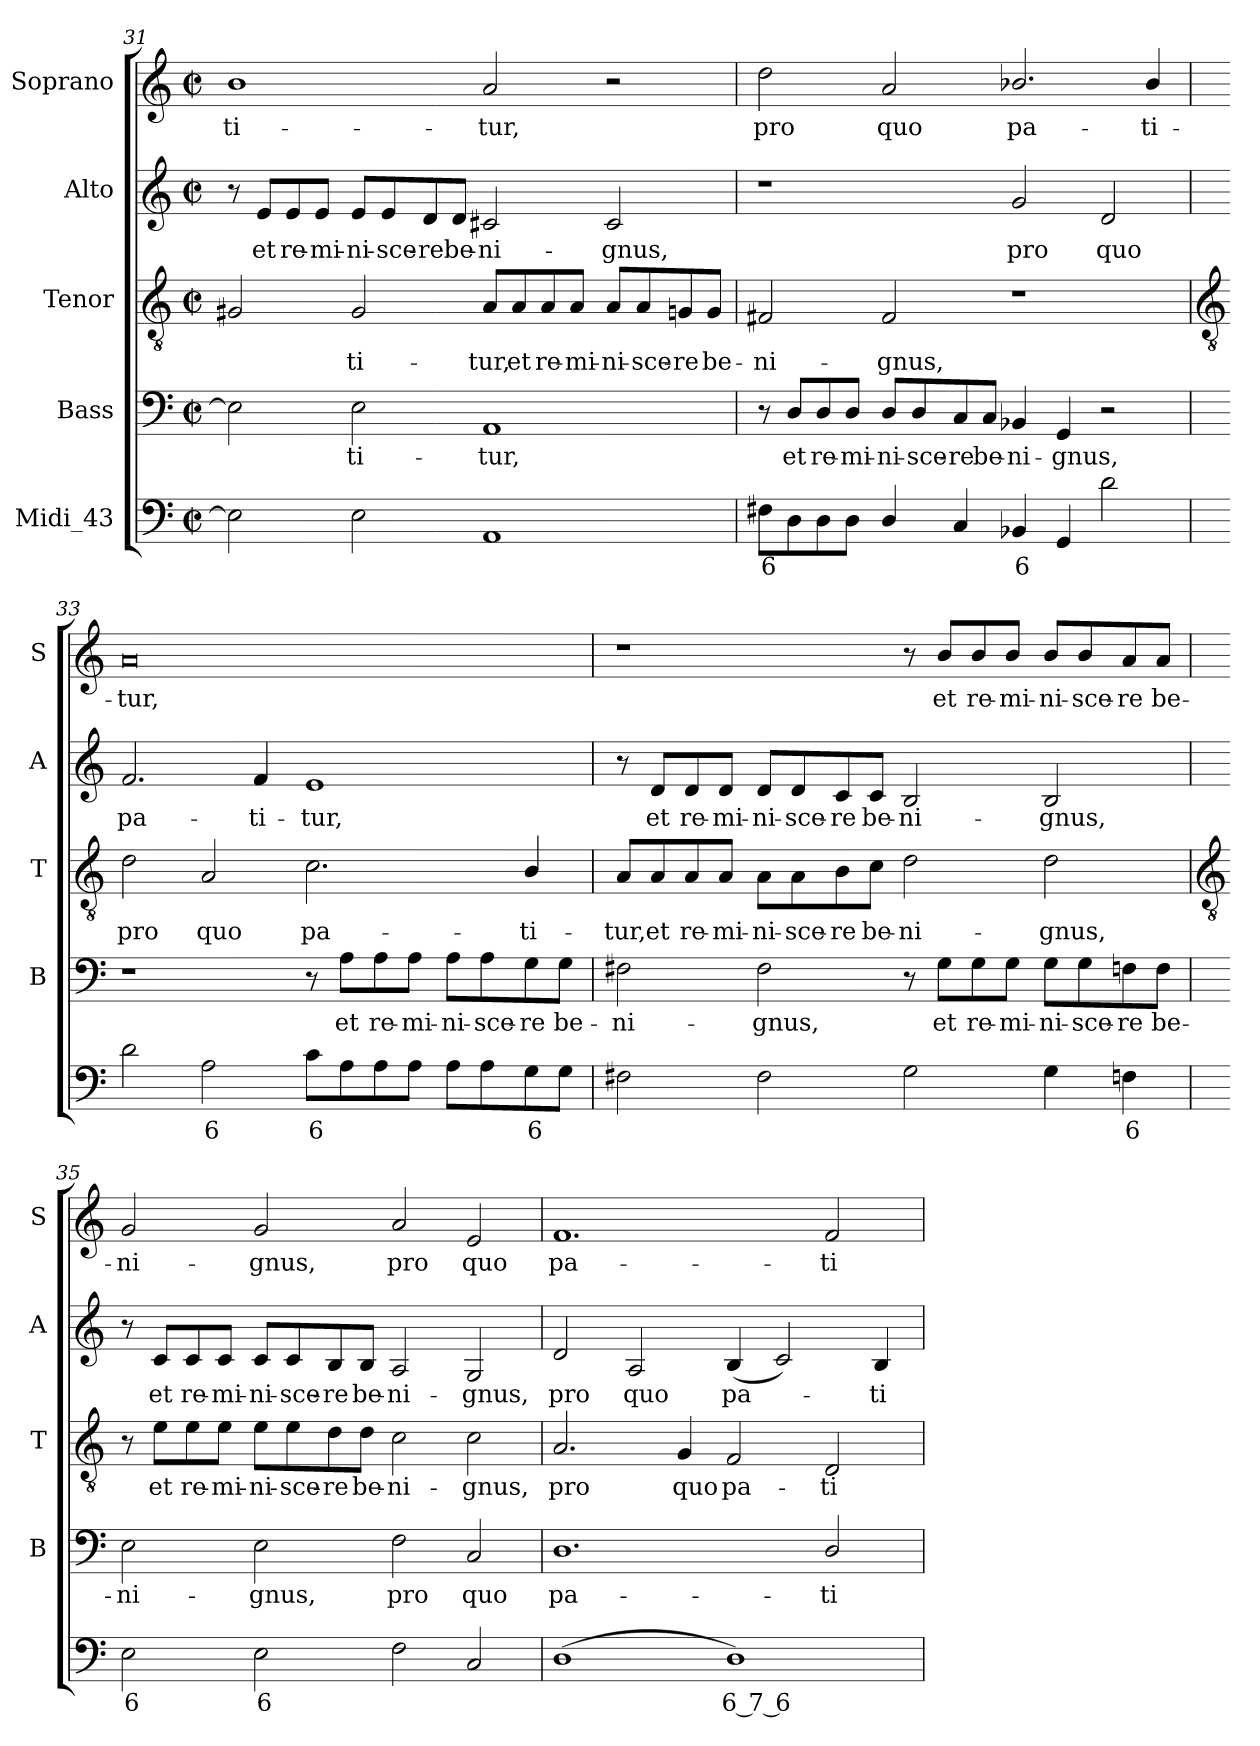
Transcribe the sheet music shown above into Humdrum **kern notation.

**kern	**text	**kern	**text	**kern	**text	**kern	**text	**kern	**text
*part5	*part5	*part4	*part4	*part3	*part3	*part2	*part2	*part1	*part1
*staff5	*staff5	*staff4	*staff4	*staff3	*staff3	*staff2	*staff2	*staff1	*staff1
*I"Midi_43	*	*I"Bass	*	*I"Tenor	*	*I"Alto	*	*I"Soprano	*
*	*	*I'B	*	*I'T	*	*I'A	*	*I'S	*
!!LO:LB:g=z
*clefF4	*	*clefF4	*	*clefGv2	*	*clefG2	*	*clefG2	*
*k[]	*	*k[]	*	*k[]	*	*k[]	*	*k[]	*
*C:	*	*C:	*	*C:	*	*C:	*	*C:	*
*M4/2	*	*M4/2	*	*M4/2	*	*M4/2	*	*M4/2	*
*met(c|)	*	*met(c|)	*	*met(c|)	*	*met(c|)	*	*met(c|)	*
=31	=31	=31	=31	=31	=31	=31	=31	=31	=31
!	!	!	!	!	!	!	!	!	!LO:LY:b
2E]	.	2E]	.	2G#X	.	8r	.	1b	-ti-
!	!	!	!	!	!	!	!LO:LY:b	!	!
.	.	.	.	.	.	8e/L	et	.	.
!	!	!	!	!	!	!	!LO:LY:b	!	!
.	.	.	.	.	.	8e/	re-	.	.
!	!	!	!	!	!	!	!LO:LY:b	!	!
.	.	.	.	.	.	8e/J	-mi-	.	.
!	!	!	!LO:LY:b	!	!LO:LY:b	!	!LO:LY:b	!	!
2E	.	2E	ti-	2G#	ti-	8e/L	-ni-	.	.
!	!	!	!	!	!	!	!LO:LY:b	!	!
.	.	.	.	.	.	8e/	-sce-	.	.
!	!	!	!	!	!	!	!LO:LY:b	!	!
.	.	.	.	.	.	8d/	-re	.	.
!	!	!	!	!	!	!	!LO:LY:b	!	!
.	.	.	.	.	.	8d/J	be-	.	.
!	!	!	!LO:LY:b	!	!LO:LY:b	!	!LO:LY:b	!	!LO:LY:b
1AA	.	1AA	-tur,	8A/L	-tur,	2c#X	-ni-	2a	-tur,
!	!	!	!	!	!LO:LY:b	!	!	!	!
.	.	.	.	8A/	et	.	.	.	.
!	!	!	!	!	!LO:LY:b	!	!	!	!
.	.	.	.	8A/	re-	.	.	.	.
!	!	!	!	!	!LO:LY:b	!	!	!	!
.	.	.	.	8A/J	-mi-	.	.	.	.
!	!	!	!	!	!LO:LY:b	!	!LO:LY:b	!	!
.	.	.	.	8A/L	-ni-	2c#	-gnus,	2r	.
!	!	!	!	!	!LO:LY:b	!	!	!	!
.	.	.	.	8A/	-sce-	.	.	.	.
!	!	!	!	!	!LO:LY:b	!	!	!	!
.	.	.	.	8Gn/	-re	.	.	.	.
!	!	!	!	!	!LO:LY:b	!	!	!	!
.	.	.	.	8G/J	be-	.	.	.	.
=32	=32	=32	=32	=32	=32	=32	=32	=32	=32
!	!LO:LY:b	!	!	!	!LO:LY:b	!	!	!	!LO:LY:b
8F#XL	6	8r	.	2F#X	-ni-	1r	.	2dd	pro
!	!	!	!LO:LY:b	!	!	!	!	!	!
8D	.	8D/L	et	.	.	.	.	.	.
!	!	!	!LO:LY:b	!	!	!	!	!	!
8D	.	8D/	re-	.	.	.	.	.	.
!	!	!	!LO:LY:b	!	!	!	!	!	!
8DJ	.	8D/J	-mi-	.	.	.	.	.	.
!	!	!	!LO:LY:b	!	!LO:LY:b	!	!	!	!LO:LY:b
4D/	.	8D/L	-ni-	2F#	-gnus,	.	.	2a	quo
!	!	!	!LO:LY:b	!	!	!	!	!	!
.	.	8D/	-sce-	.	.	.	.	.	.
!	!	!	!LO:LY:b	!	!	!	!	!	!
4C	.	8C/	-re	.	.	.	.	.	.
!	!	!	!LO:LY:b	!	!	!	!	!	!
.	.	8C/J	be-	.	.	.	.	.	.
!	!LO:LY:b	!	!LO:LY:b	!	!	!	!LO:LY:b	!	!LO:LY:b
4BB-X	6	4BB-X	-ni-	1r	.	2g	pro	2.b-X/	pa-
!	!	!	!LO:LY:b	!	!	!	!	!	!
4GG	.	4GG	-gnus,	.	.	.	.	.	.
!	!	!	!	!	!	!	!LO:LY:b	!	!
2d	.	2r	.	.	.	2d	quo	.	.
!	!	!	!	!	!	!	!	!	!LO:LY:b
.	.	.	.	.	.	.	.	4b-/	-ti-
!!LO:LB:g=z
=33	=33	=33	=33	=33	=33	=33	=33	=33	=33
*	*	*	*	*clefGv2	*	*	*	*	*
!	!	!	!	!	!LO:LY:b	!	!LO:LY:b	!	!LO:LY:b
2d	.	1r	.	2d	pro	2.f	pa-	0a	-tur,
!	!LO:LY:b	!	!	!	!LO:LY:b	!	!	!	!
2A	6	.	.	2A	quo	.	.	.	.
!	!	!	!	!	!	!	!LO:LY:b	!	!
.	.	.	.	.	.	4f	-ti-	.	.
!	!LO:LY:b	!	!	!	!LO:LY:b	!	!LO:LY:b	!	!
8cL	6	8r	.	2.c	pa-	1e	-tur,	.	.
!	!	!	!LO:LY:b	!	!	!	!	!	!
8A	.	8A\L	et	.	.	.	.	.	.
!	!	!	!LO:LY:b	!	!	!	!	!	!
8A	.	8A\	re-	.	.	.	.	.	.
!	!	!	!LO:LY:b	!	!	!	!	!	!
8AJ	.	8A\J	-mi-	.	.	.	.	.	.
!	!	!	!LO:LY:b	!	!	!	!	!	!
8AL	.	8A\L	-ni-	.	.	.	.	.	.
!	!	!	!LO:LY:b	!	!	!	!	!	!
8A	.	8A\	-sce-	.	.	.	.	.	.
!	!LO:LY:b	!	!LO:LY:b	!	!LO:LY:b	!	!	!	!
8G	6	8G\	-re	4B/	-ti-	.	.	.	.
!	!	!	!LO:LY:b	!	!	!	!	!	!
8GJ	.	8G\J	be-	.	.	.	.	.	.
=34	=34	=34	=34	=34	=34	=34	=34	=34	=34
!	!	!	!LO:LY:b	!	!LO:LY:b	!	!	!	!
2F#X	.	2F#X	-ni-	8A/L	-tur,	8r	.	1r	.
!	!	!	!	!	!LO:LY:b	!	!LO:LY:b	!	!
.	.	.	.	8A/	et	8d/L	et	.	.
!	!	!	!	!	!LO:LY:b	!	!LO:LY:b	!	!
.	.	.	.	8A/	re-	8d/	re-	.	.
!	!	!	!	!	!LO:LY:b	!	!LO:LY:b	!	!
.	.	.	.	8A/J	-mi-	8d/J	-mi-	.	.
!	!	!	!LO:LY:b	!	!LO:LY:b	!	!LO:LY:b	!	!
2F#	.	2F#	-gnus,	8A\L	-ni-	8d/L	-ni-	.	.
!	!	!	!	!	!LO:LY:b	!	!LO:LY:b	!	!
.	.	.	.	8A\	-sce-	8d/	-sce-	.	.
!	!	!	!	!	!LO:LY:b	!	!LO:LY:b	!	!
.	.	.	.	8B\	-re	8c/	-re	.	.
!	!	!	!	!	!LO:LY:b	!	!LO:LY:b	!	!
.	.	.	.	8c\J	be-	8c/J	be-	.	.
!	!	!	!	!	!LO:LY:b	!	!LO:LY:b	!	!
2G	.	8r	.	2d	-ni-	2B	-ni-	8r	.
!	!	!	!LO:LY:b	!	!	!	!	!	!LO:LY:b
.	.	8G\L	et	.	.	.	.	8b/L	et
!	!	!	!LO:LY:b	!	!	!	!	!	!LO:LY:b
.	.	8G\	re-	.	.	.	.	8b/	re-
!	!	!	!LO:LY:b	!	!	!	!	!	!LO:LY:b
.	.	8G\J	-mi-	.	.	.	.	8b/J	-mi-
!	!	!	!LO:LY:b	!	!LO:LY:b	!	!LO:LY:b	!	!LO:LY:b
4G	.	8G\L	-ni-	2d	-gnus,	2B	-gnus,	8b/L	-ni-
!	!	!	!LO:LY:b	!	!	!	!	!	!LO:LY:b
.	.	8G\	-sce-	.	.	.	.	8b/	-sce-
!	!LO:LY:b	!	!LO:LY:b	!	!	!	!	!	!LO:LY:b
4Fn	6	8Fn\	-re	.	.	.	.	8a/	-re
!	!	!	!LO:LY:b	!	!	!	!	!	!LO:LY:b
.	.	8F\J	be-	.	.	.	.	8a/J	be-
!!LO:LB:g=z
=35	=35	=35	=35	=35	=35	=35	=35	=35	=35
*	*	*	*	*clefGv2	*	*	*	*	*
!	!LO:LY:b	!	!LO:LY:b	!	!	!	!	!	!LO:LY:b
2E	6	2E	-ni-	8r	.	8r	.	2g	-ni-
!	!	!	!	!	!LO:LY:b	!	!LO:LY:b	!	!
.	.	.	.	8e\L	et	8c/L	et	.	.
!	!	!	!	!	!LO:LY:b	!	!LO:LY:b	!	!
.	.	.	.	8e\	re-	8c/	re-	.	.
!	!	!	!	!	!LO:LY:b	!	!LO:LY:b	!	!
.	.	.	.	8e\J	-mi-	8c/J	-mi-	.	.
!	!LO:LY:b	!	!LO:LY:b	!	!LO:LY:b	!	!LO:LY:b	!	!LO:LY:b
2E	6	2E	-gnus,	8e\L	-ni-	8c/L	-ni-	2g	-gnus,
!	!	!	!	!	!LO:LY:b	!	!LO:LY:b	!	!
.	.	.	.	8e\	-sce-	8c/	-sce-	.	.
!	!	!	!	!	!LO:LY:b	!	!LO:LY:b	!	!
.	.	.	.	8d\	-re	8B/	-re	.	.
!	!	!	!	!	!LO:LY:b	!	!LO:LY:b	!	!
.	.	.	.	8d\J	be-	8B/J	be-	.	.
!	!	!	!LO:LY:b	!	!LO:LY:b	!	!LO:LY:b	!	!LO:LY:b
2F	.	2F	pro	2c	-ni-	2A	-ni-	2a	pro
!	!	!	!LO:LY:b	!	!LO:LY:b	!	!LO:LY:b	!	!LO:LY:b
2C	.	2C	quo	2c	-gnus,	2G	-gnus,	2e	quo
=36	=36	=36	=36	=36	=36	=36	=36	=36	=36
!	!	!	!LO:LY:b	!	!LO:LY:b	!	!LO:LY:b	!	!LO:LY:b
(>1D	.	1.D	pa-	2.A	pro	2d	pro	1.f	pa-
!	!	!	!	!	!	!	!LO:LY:b	!	!
.	.	.	.	.	.	2A	quo	.	.
!	!	!	!	!	!LO:LY:b	!	!	!	!
.	.	.	.	4G	quo	.	.	.	.
!	!LO:LY:b	!	!	!	!LO:LY:b	!	!LO:LY:b	!	!
1D)	6 7 6	.	.	2F	pa-	(<4B	pa-	.	.
.	.	.	.	.	.	2c)	.	.	.
!	!	!	!LO:LY:b	!	!LO:LY:b	!	!	!	!LO:LY:b
.	.	2D/	-ti-	2D	-ti-	.	.	2f	-ti-
!	!	!	!	!	!	!	!LO:LY:b	!	!
.	.	.	.	.	.	4B	ti-	.	.
=	=	=	=	=	=	=	=	=	=
*-	*-	*-	*-	*-	*-	*-	*-	*-	*-
